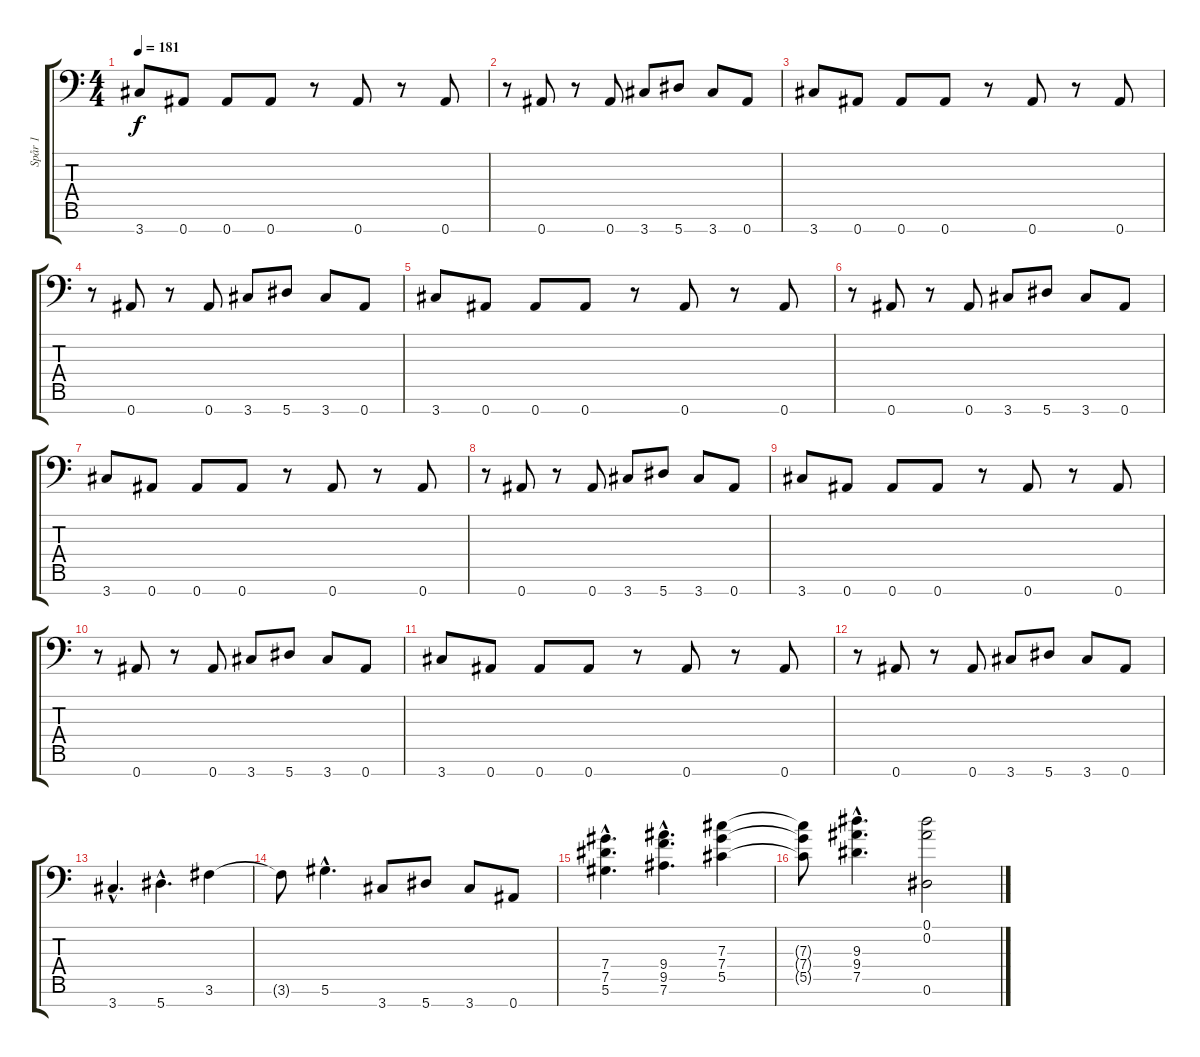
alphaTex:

\track ("Spår 1" "Spår 1") {instrument overdrivenguitar}
\staff {score tabs}
\tuning (Eb4 Bb3 Gb3 Db3 Ab2 Eb2 Bb1) {hide}
\ts (4 4)
\tempo 181
\clef f4
\ks c
3.7.8{dy f volume 14 balance 8 instrument overdrivenguitar} 0.7.8 0.7.8 0.7.8 r.8 0.7.8 r.8 0.7.8 |
r.8 0.7.8 r.8 0.7.8 3.7.8 5.7.8 3.7.8 0.7.8 |
3.7.8{volume 14 balance 8 instrument overdrivenguitar} 0.7.8 0.7.8 0.7.8 r.8 0.7.8 r.8 0.7.8 |
r.8 0.7.8 r.8 0.7.8 3.7.8 5.7.8 3.7.8 0.7.8 |
3.7.8{volume 14 balance 8 instrument overdrivenguitar} 0.7.8 0.7.8 0.7.8 r.8 0.7.8 r.8 0.7.8 |
r.8 0.7.8 r.8 0.7.8 3.7.8 5.7.8 3.7.8 0.7.8 |
3.7.8{volume 14 balance 8 instrument overdrivenguitar} 0.7.8 0.7.8 0.7.8 r.8 0.7.8 r.8 0.7.8 |
r.8 0.7.8 r.8 0.7.8 3.7.8 5.7.8 3.7.8 0.7.8 |
3.7.8{volume 14 balance 8 instrument overdrivenguitar} 0.7.8 0.7.8 0.7.8 r.8 0.7.8 r.8 0.7.8 |
r.8 0.7.8 r.8 0.7.8 3.7.8 5.7.8 3.7.8 0.7.8 |
3.7.8{volume 14 balance 8 instrument overdrivenguitar} 0.7.8 0.7.8 0.7.8 r.8 0.7.8 r.8 0.7.8 |
r.8 0.7.8 r.8 0.7.8 3.7.8 5.7.8 3.7.8 0.7.8 |
3.7{hac}.4{d volume 14 balance 8 instrument overdrivenguitar} 5.7{hac}.4{d} 3.6.4 |
3.6{t}.8 5.6{hac}.4{d} 3.7.8 5.7.8 3.7.8 0.7.8 |
(7.4{hac} 7.5{hac} 5.6{hac}).4{d} (9.4{hac} 9.5{hac} 7.6{hac}).4{d} (7.3 7.4 5.5).4 |
(7.3{t} 7.4{t} 5.5{t}).8 (9.3{hac} 9.4{hac} 7.5{hac}).4{d} (0.1 0.2 0.6).2
